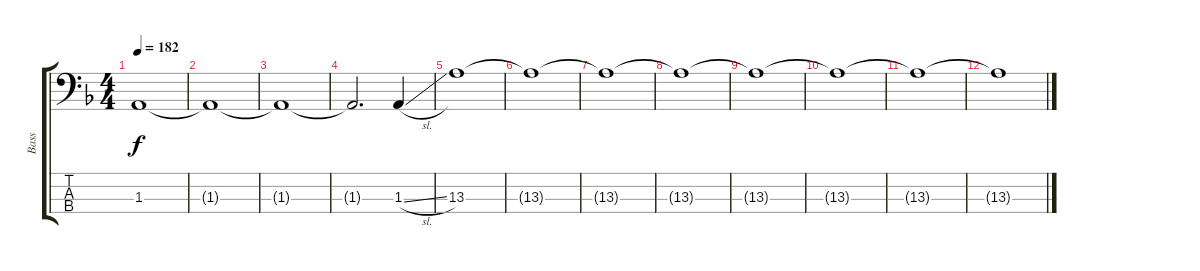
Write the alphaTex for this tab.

\track ("Bass" "Bass") {instrument electricbasspick}
\staff {score tabs}
\tuning (Gb2 Db2 Ab1 Eb1) {hide}
\ts (4 4)
\tempo 182
\clef f4
\ks f
1.3{t}.1{dy f} |
1.3{t}.1 |
1.3{t}.1 |
1.3{t}.2{d} 1.3{sl}.4 |
13.3.1 |
13.3{t}.1 |
13.3{t}.1 |
13.3{t}.1 |
13.3{t}.1{volume 0} |
13.3{t}.1 |
13.3{t}.1 |
13.3{t}.1
